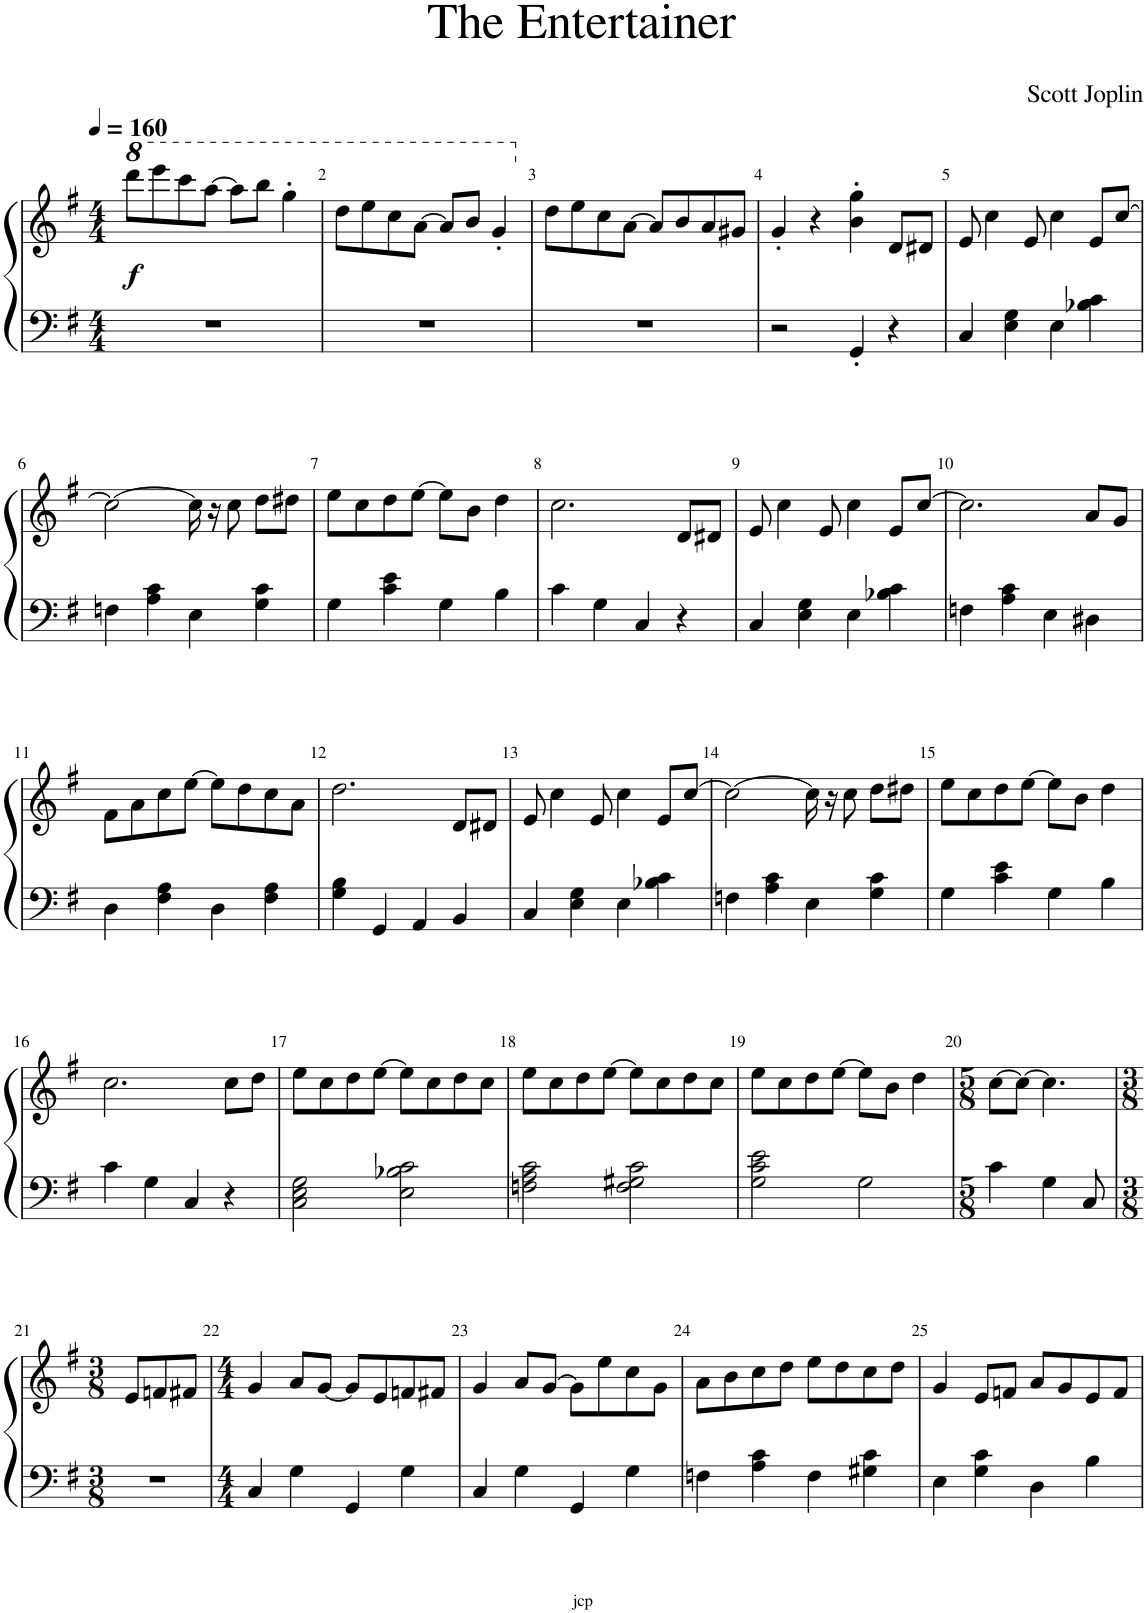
**kern	**kern	**dynam
*part1	*part1	*part1
*staff2	*staff1	*staff1/2
*I"Piano	*	*
*I'Pno.	*	*
*clefF4	*clefG2	*
*k[f#]	*k[f#]	*
*M4/4	*M4/4	*
*MM160	*MM160	*
*	*8va	*
=1	=1	=1
!	!	!LO:DY:b
1r	8dddd\L	f
.	8eeee\	.
.	8cccc\	.
.	[8aaa\J	.
.	8aaa\L]	.
.	8bbb\J	.
.	4ggg'\	.
=2	=2	=2
1r	8ddd\L	.
.	8eee\	.
.	8ccc\	.
.	[8aa\J	.
.	8aa/L]	.
.	8bb/J	.
.	4gg'/	.
=3	=3	=3
*	*X8va	*
1r	8dd\L	.
.	8ee\	.
.	8cc\	.
.	[8a\J	.
.	8a/L]	.
.	8b/	.
.	8a/	.
.	8g#X/J	.
=4	=4	=4
2r	4g'/	.
.	4r	.
4GG'/	4b\' 4gg\'	.
4r	8d/L	.
.	8d#X/J	.
=5	=5	=5
4C/	8e/	.
.	4cc\	.
4E\ 4G\	.	.
.	8e/	.
4E\	4cc\	.
4B-X\ 4c\	8e/L	.
.	[8cc/J	.
!!LO:LB:g=z
=6	=6	=6
4Fn\	2cc\_	.
4A\ 4c\	.	.
4E\	16cc\]	.
.	16r	.
.	8cc\	.
4G\ 4c\	8dd\L	.
.	8dd#X\J	.
=7	=7	=7
4G\	8ee\L	.
.	8cc\	.
4c\ 4e\	8dd\	.
.	[8ee\J	.
4G\	8ee\L]	.
.	8b\J	.
4B\	4dd\	.
=8	=8	=8
4c\	2.cc\	.
4G\	.	.
4C/	.	.
4r	8d/L	.
.	8d#X/J	.
=9	=9	=9
4C/	8e/	.
.	4cc\	.
4E\ 4G\	.	.
.	8e/	.
4E\	4cc\	.
4B-X\ 4c\	8e/L	.
.	[8cc/J	.
=10	=10	=10
4Fn\	2.cc\]	.
4A\ 4c\	.	.
4E\	.	.
4D#X\	8a/L	.
.	8g/J	.
!!LO:LB:g=z
=11	=11	=11
4D\	8f#\L	.
.	8a\	.
4F#\ 4A\	8cc\	.
.	[8ee\J	.
4D\	8ee\L]	.
.	8dd\	.
4F#\ 4A\	8cc\	.
.	8a\J	.
=12	=12	=12
4G\ 4B\	2.dd\	.
4GG/	.	.
4AA/	.	.
4BB/	8d/L	.
.	8d#X/J	.
=13	=13	=13
4C/	8e/	.
.	4cc\	.
4E\ 4G\	.	.
.	8e/	.
4E\	4cc\	.
4B-X\ 4c\	8e/L	.
.	[8cc/J	.
=14	=14	=14
4Fn\	2cc\_	.
4A\ 4c\	.	.
4E\	16cc\]	.
.	16r	.
.	8cc\	.
4G\ 4c\	8dd\L	.
.	8dd#X\J	.
=15	=15	=15
4G\	8ee\L	.
.	8cc\	.
4c\ 4e\	8dd\	.
.	[8ee\J	.
4G\	8ee\L]	.
.	8b\J	.
4B\	4dd\	.
!!LO:LB:g=z
=16	=16	=16
4c\	2.cc\	.
4G\	.	.
4C/	.	.
4r	8cc\L	.
.	8dd\J	.
=17	=17	=17
2C\ 2E\ 2G\	8ee\L	.
.	8cc\	.
.	8dd\	.
.	[8ee\J	.
2E\ 2B-X\ 2c\	8ee\L]	.
.	8cc\	.
.	8dd\	.
.	8cc\J	.
=18	=18	=18
2Fn\ 2A\ 2c\	8ee\L	.
.	8cc\	.
.	8dd\	.
.	[8ee\J	.
2F\ 2G#X\ 2c\	8ee\L]	.
.	8cc\	.
.	8dd\	.
.	8cc\J	.
=19	=19	=19
2G\ 2c\ 2e\	8ee\L	.
.	8cc\	.
.	8dd\	.
.	[8ee\J	.
2G\	8ee\L]	.
.	8b\J	.
.	4dd\	.
=20	=20	=20
*M5/8	*M5/8	*
4c\	[8cc\L	.
.	8cc\J_	.
4G\	4.cc\]	.
8C/	.	.
!!LO:LB:g=z
=21	=21	=21
*M3/8	*M3/8	*
4.r	8e/L	.
.	8fn/	.
.	8f#X/J	.
=22	=22	=22
*M4/4	*M4/4	*
4C/	4g/	.
4G\	8a/L	.
.	[8g/J	.
4GG/	8g/L]	.
.	8e/	.
4G\	8fn/	.
.	8f#X/J	.
=23	=23	=23
4C/	4g/	.
4G\	8a/L	.
.	[8g/J	.
4GG/	8g\L]	.
.	8ee\	.
4G\	8cc\	.
.	8g\J	.
=24	=24	=24
4Fn\	8a\L	.
.	8b\	.
4A\ 4c\	8cc\	.
.	8dd\J	.
4F\	8ee\L	.
.	8dd\	.
4G#X\ 4c\	8cc\	.
.	8dd\J	.
=25	=25	=25
4E\	4g/	.
4G\ 4c\	8e/L	.
.	8fn/J	.
4D\	8a/L	.
.	8g/	.
4B\	8e/	.
.	8f/J	.
=	=	=
*-	*-	*-
